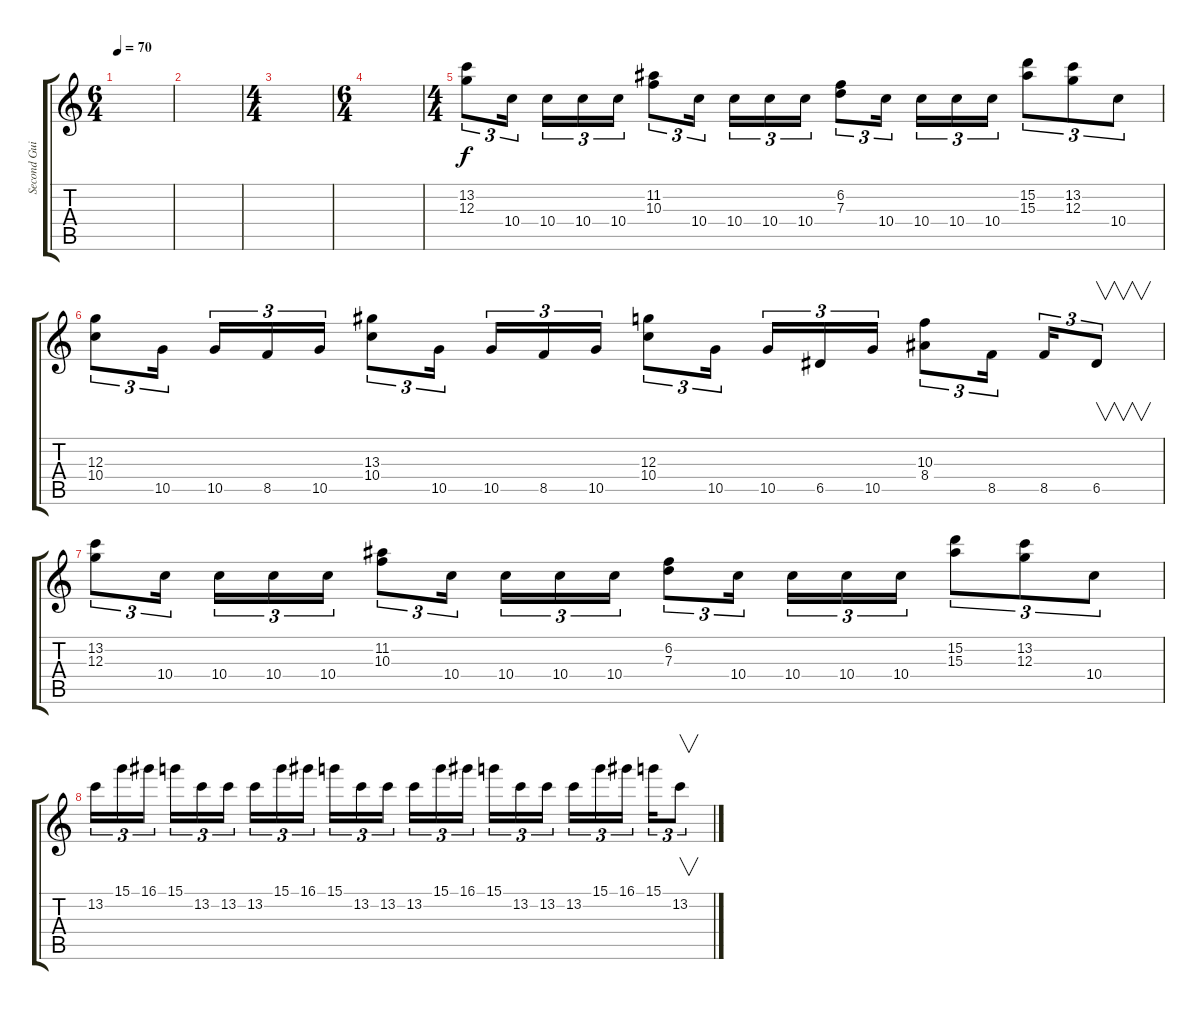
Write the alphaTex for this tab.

\track ("Second Guitar" "Second Gui") {instrument overdrivenguitar}
\staff {score tabs}
\tuning (E4 B3 G3 D3 A2 E2) {hide}
\ts (6 4)
\tempo 70
\clef g2
\ks c
|
|
\ts (4 4)
|
\ts (6 4)
|
\ts (4 4)
(13.2 12.3).8{tu (3 2)} 10.4.16{tu (3 2)} 10.4.16{tu (3 2)} 10.4.16{tu (3 2)} 10.4.16{tu (3 2)} (11.2 10.3).8{tu (3 2)} 10.4.16{tu (3 2)} 10.4.16{tu (3 2)} 10.4.16{tu (3 2)} 10.4.16{tu (3 2)} (6.2 7.3).8{tu (3 2)} 10.4.16{tu (3 2)} 10.4.16{tu (3 2)} 10.4.16{tu (3 2)} 10.4.16{tu (3 2)} (15.2 15.3).8{tu (3 2)} (13.2 12.3).8{tu (3 2)} 10.4.8{tu (3 2)} |
(12.3 10.4).8{tu (3 2)} 10.5.16{tu (3 2)} 10.5.16{tu (3 2)} 8.5.16{tu (3 2)} 10.5.16{tu (3 2)} (13.3 10.4).8{tu (3 2)} 10.5.16{tu (3 2)} 10.5.16{tu (3 2)} 8.5.16{tu (3 2)} 10.5.16{tu (3 2)} (12.3 10.4).8{tu (3 2)} 10.5.16{tu (3 2)} 10.5.16{tu (3 2)} 6.5.16{tu (3 2)} 10.5.16{tu (3 2)} (10.3 8.4).8{tu (3 2)} 8.5.16{tu (3 2)} 8.5.16{tu (3 2)} 6.5.8{v tu (3 2)} |
(13.2 12.3).8{tu (3 2)} 10.4.16{tu (3 2)} 10.4.16{tu (3 2)} 10.4.16{tu (3 2)} 10.4.16{tu (3 2)} (11.2 10.3).8{tu (3 2)} 10.4.16{tu (3 2)} 10.4.16{tu (3 2)} 10.4.16{tu (3 2)} 10.4.16{tu (3 2)} (6.2 7.3).8{tu (3 2)} 10.4.16{tu (3 2)} 10.4.16{tu (3 2)} 10.4.16{tu (3 2)} 10.4.16{tu (3 2)} (15.2 15.3).8{tu (3 2)} (13.2 12.3).8{tu (3 2)} 10.4.8{tu (3 2)} |
13.2.16{tu (3 2)} 15.1.16{tu (3 2)} 16.1.16{tu (3 2)} 15.1.16{tu (3 2)} 13.2.16{tu (3 2)} 13.2.16{tu (3 2)} 13.2.16{tu (3 2)} 15.1.16{tu (3 2)} 16.1.16{tu (3 2)} 15.1.16{tu (3 2)} 13.2.16{tu (3 2)} 13.2.16{tu (3 2)} 13.2.16{tu (3 2)} 15.1.16{tu (3 2)} 16.1.16{tu (3 2)} 15.1.16{tu (3 2)} 13.2.16{tu (3 2)} 13.2.16{tu (3 2)} 13.2.16{tu (3 2)} 15.1.16{tu (3 2)} 16.1.16{tu (3 2)} 15.1.16{tu (3 2)} 13.2.8{v tu (3 2)}
